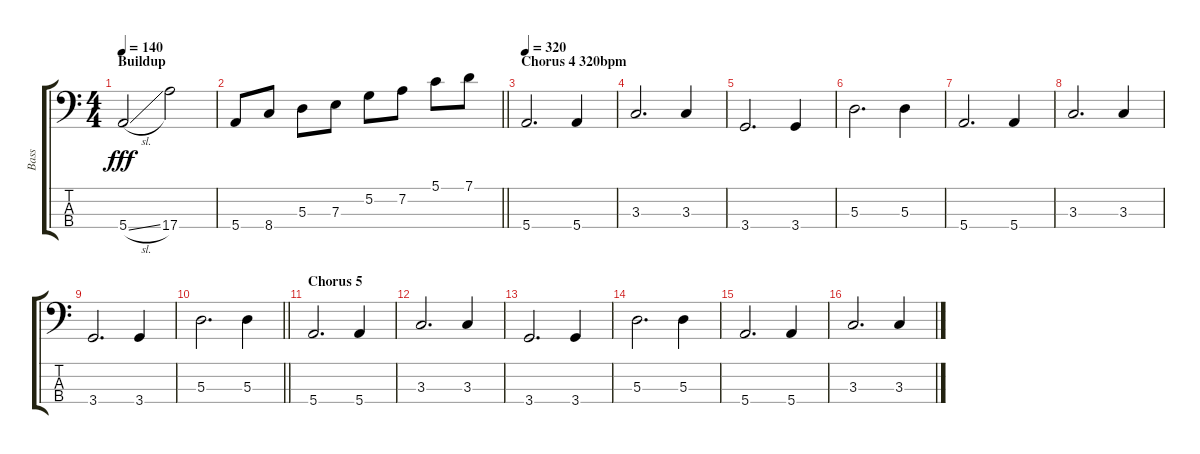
\track ("Bass" "Bass") {instrument electricbasspick}
\staff {score tabs}
\tuning (G2 D2 A1 E1) {hide}
\ts (4 4)
\section ("" "Buildup")
\tempo 140
\clef f4
\ks c
5.4{sl}.2{dy fff} 17.4.2 |
\barLineRight lightlight
5.4.8 8.4.8 5.3.8 7.3.8 5.2.8 7.2.8 5.1.8 7.1.8 |
\section ("" "Chorus 4 320bpm")
\tempo 320
5.4.2{d} 5.4.4 |
3.3.2{d} 3.3.4 |
3.4.2{d} 3.4.4 |
5.3.2{d} 5.3.4 |
5.4.2{d} 5.4.4 |
3.3.2{d} 3.3.4 |
3.4.2{d} 3.4.4 |
\barLineRight lightlight
5.3.2{d} 5.3.4 |
\section ("" "Chorus 5")
5.4.2{d} 5.4.4 |
3.3.2{d} 3.3.4 |
3.4.2{d} 3.4.4 |
5.3.2{d} 5.3.4 |
5.4.2{d} 5.4.4 |
3.3.2{d} 3.3.4
